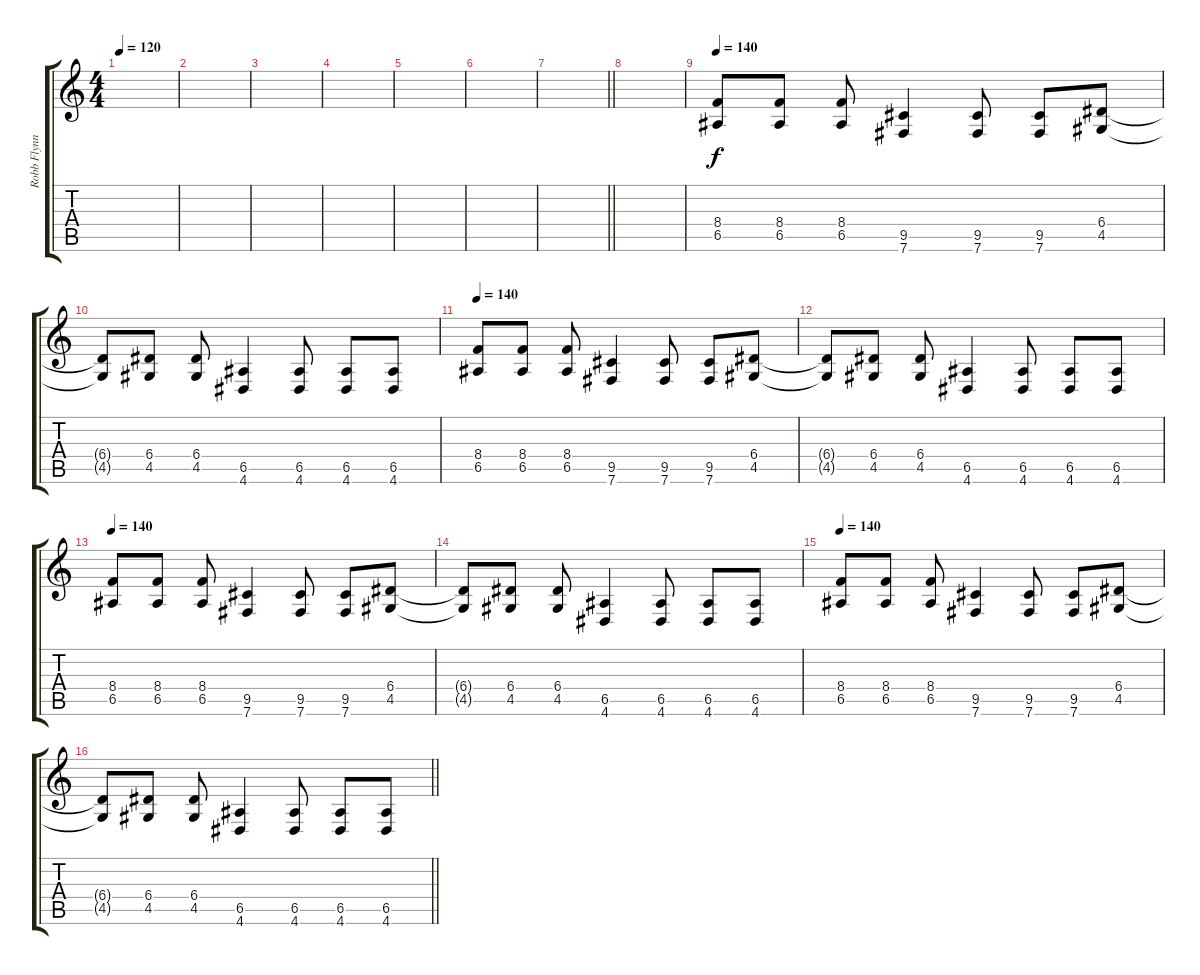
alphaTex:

\track ("Robb Flynn dist" "Robb Flynn") {instrument distortionguitar}
\staff {score tabs}
\tuning (B3 Gb3 D3 A2 E2 B1) {hide}
\ts (4 4)
\tempo 120
\clef g2
\ks c
|
|
|
|
|
|
\barLineRight lightlight
|
|
\tempo 140
(8.4 6.5).8 (8.4 6.5).8 (8.4 6.5).8 (9.5 7.6).4 (9.5 7.6).8 (9.5 7.6).8 (6.4 4.5).8 |
(6.4{t} 4.5{t}).8 (6.4 4.5).8 (6.4 4.5).8 (6.5 4.6).4 (6.5 4.6).8 (6.5 4.6).8 (6.5 4.6).8 |
\tempo 140
(8.4 6.5).8 (8.4 6.5).8 (8.4 6.5).8 (9.5 7.6).4 (9.5 7.6).8 (9.5 7.6).8 (6.4 4.5).8 |
(6.4{t} 4.5{t}).8 (6.4 4.5).8 (6.4 4.5).8 (6.5 4.6).4 (6.5 4.6).8 (6.5 4.6).8 (6.5 4.6).8 |
\tempo 140
(8.4 6.5).8 (8.4 6.5).8 (8.4 6.5).8 (9.5 7.6).4 (9.5 7.6).8 (9.5 7.6).8 (6.4 4.5).8 |
(6.4{t} 4.5{t}).8 (6.4 4.5).8 (6.4 4.5).8 (6.5 4.6).4 (6.5 4.6).8 (6.5 4.6).8 (6.5 4.6).8 |
\tempo 140
(8.4 6.5).8 (8.4 6.5).8 (8.4 6.5).8 (9.5 7.6).4 (9.5 7.6).8 (9.5 7.6).8 (6.4 4.5).8 |
\barLineRight lightlight
(6.4{t} 4.5{t}).8 (6.4 4.5).8 (6.4 4.5).8 (6.5 4.6).4 (6.5 4.6).8 (6.5 4.6).8 (6.5 4.6).8
